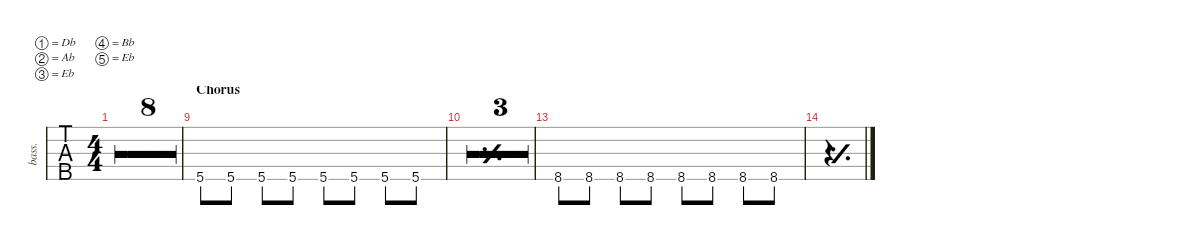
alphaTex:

\defaultSystemsLayout 4
\hideDynamics
\bracketExtendMode nobrackets
\track ("Bass" "bass.") {multiBarRest instrument electricbassfinger}
\staff {tabs}
\tuning (Db2 Ab1 Eb1 Bb0 Eb0)
\ts (4 4)
\tempo 192
\clef f4
\ottava 8vb
\ks c
r.1{dy mf beam Down} |
r.1{beam Down} |
r.1{beam Down} |
r.1{beam Down} |
r.1{beam Down} |
r.1{beam Down} |
r.1{beam Down} |
r.1{beam Down} |
\section ("" "Chorus")
5.5{acc #}.8{beam Up} 5.5{acc #}.8{beam Up} 5.5{acc #}.8{beam Up} 5.5{acc #}.8{beam Up} 5.5{acc #}.8{beam Up} 5.5{acc #}.8{beam Up} 5.5{acc #}.8{beam Up} 5.5{acc #}.8{beam Up} |
\simile simple
|
|
|
\simile none
8.5.8{beam Up} 8.5.8{beam Up} 8.5.8{beam Up} 8.5.8{beam Up} 8.5.8{beam Up} 8.5.8{beam Up} 8.5.8{beam Up} 8.5.8{beam Up} |
\simile simple
